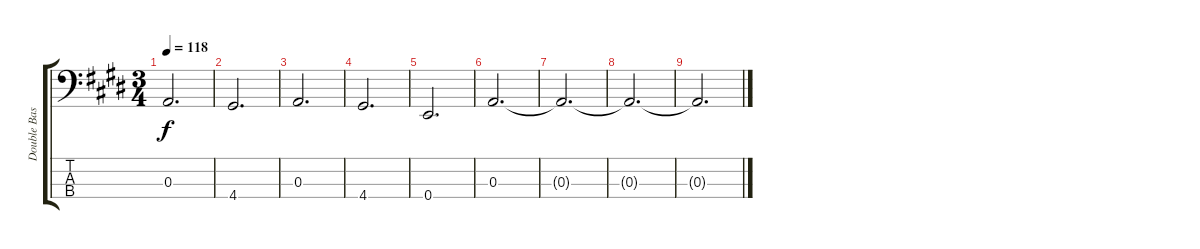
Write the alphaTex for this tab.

\track ("Double Bass" "Double Bas") {instrument acousticbass}
\staff {score tabs}
\tuning (G2 D2 A1 E1) {hide}
\ts (3 4)
\tempo 118
\clef f4
\ks e
0.3.2{d dy f} |
4.4.2{d} |
0.3.2{d} |
4.4.2{d} |
0.4.2{d} |
0.3.2{d} |
0.3{t}.2{d} |
0.3{t}.2{d} |
0.3{t}.2{d}
